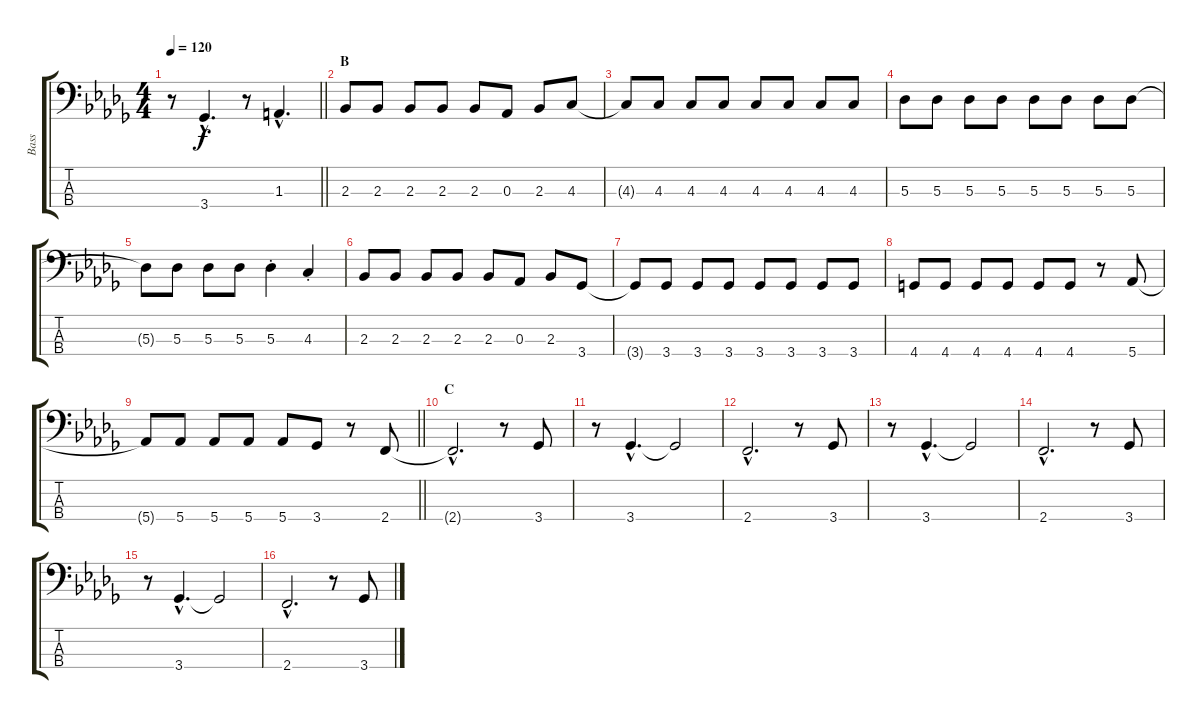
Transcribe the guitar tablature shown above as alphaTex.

\track ("Bass" "Bass") {instrument electricbasspick}
\staff {score tabs}
\tuning (Gb2 Db2 Ab1 Eb1) {hide}
\ts (4 4)
\tempo 120
\clef f4
\barLineRight lightlight
\ks db
r.8{dy f} 3.4{hac}.4{d} r.8 1.3{hac}.4{d} |
\section ("" "B")
2.3.8 2.3.8 2.3.8 2.3.8 2.3.8 0.3.8 2.3.8 4.3.8 |
4.3{t}.8 4.3.8 4.3.8 4.3.8 4.3.8 4.3.8 4.3.8 4.3.8 |
5.3.8 5.3.8 5.3.8 5.3.8 5.3.8 5.3.8 5.3.8 5.3.8 |
5.3{t}.8 5.3.8 5.3.8 5.3.8 5.3{st}.4 4.3{st}.4 |
2.3.8 2.3.8 2.3.8 2.3.8 2.3.8 0.3.8 2.3.8 3.4.8 |
3.4{t}.8 3.4.8 3.4.8 3.4.8 3.4.8 3.4.8 3.4.8 3.4.8 |
4.4.8 4.4.8 4.4.8 4.4.8 4.4.8 4.4.8 r.8 5.4.8 |
\barLineRight lightlight
5.4{t}.8 5.4.8 5.4.8 5.4.8 5.4.8 3.4.8 r.8 2.4.8 |
\section ("" "C")
2.4{hac t}.2{d} r.8 3.4.8 |
r.8 3.4{hac}.4{d} 3.4{t}.2 |
2.4{hac}.2{d} r.8 3.4.8 |
r.8 3.4{hac}.4{d} 3.4{t}.2 |
2.4{hac}.2{d} r.8 3.4.8 |
r.8 3.4{hac}.4{d} 3.4{t}.2 |
2.4{hac}.2{d} r.8 3.4.8
